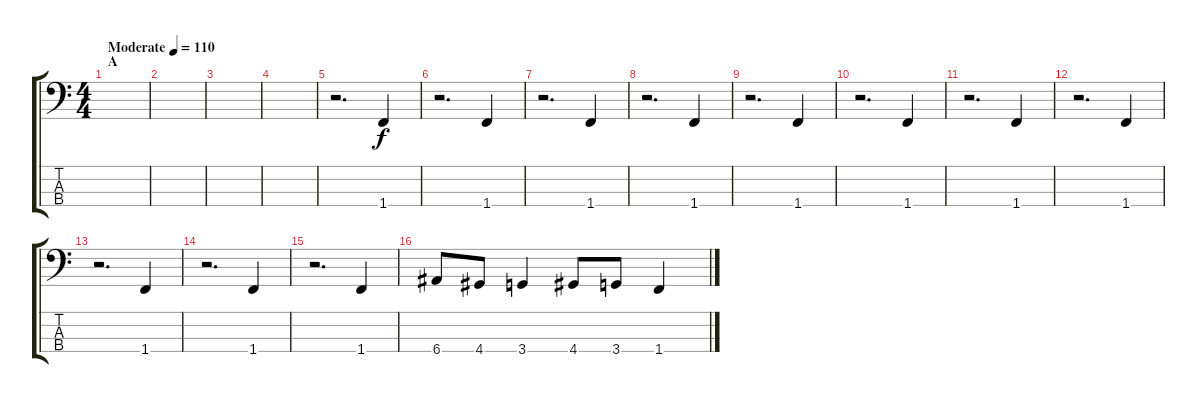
\track "" {instrument electricbasspick}
\staff {score tabs}
\tuning (G2 D2 A1 E1) {hide}
\ts (4 4)
\section ("" "A")
\tempo (110 "Moderate")
\clef f4
\ks c
|
|
|
|
r.2{d} 1.4.4 |
r.2{d} 1.4.4 |
r.2{d} 1.4.4 |
r.2{d} 1.4.4 |
r.2{d} 1.4.4 |
r.2{d} 1.4.4 |
r.2{d} 1.4.4 |
r.2{d} 1.4.4 |
r.2{d} 1.4.4 |
r.2{d} 1.4.4 |
r.2{d} 1.4.4 |
6.4.8 4.4.8 3.4.4 4.4.8 3.4.8 1.4.4
